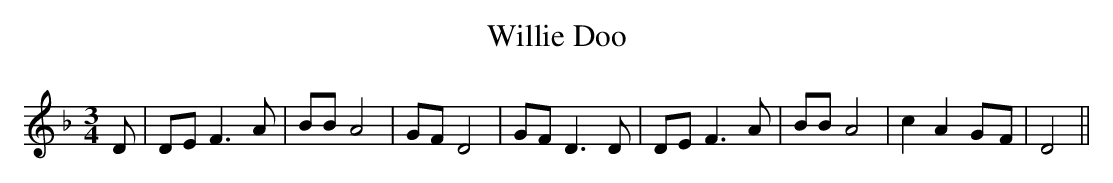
X:1
T:Willie Doo
M:3/4
L:1/8
K:F
 D| DE F3 A| BB A4| GF D4| GF D3 D| DE F3 A| BB A4| c2 A2G-F| D4||\
